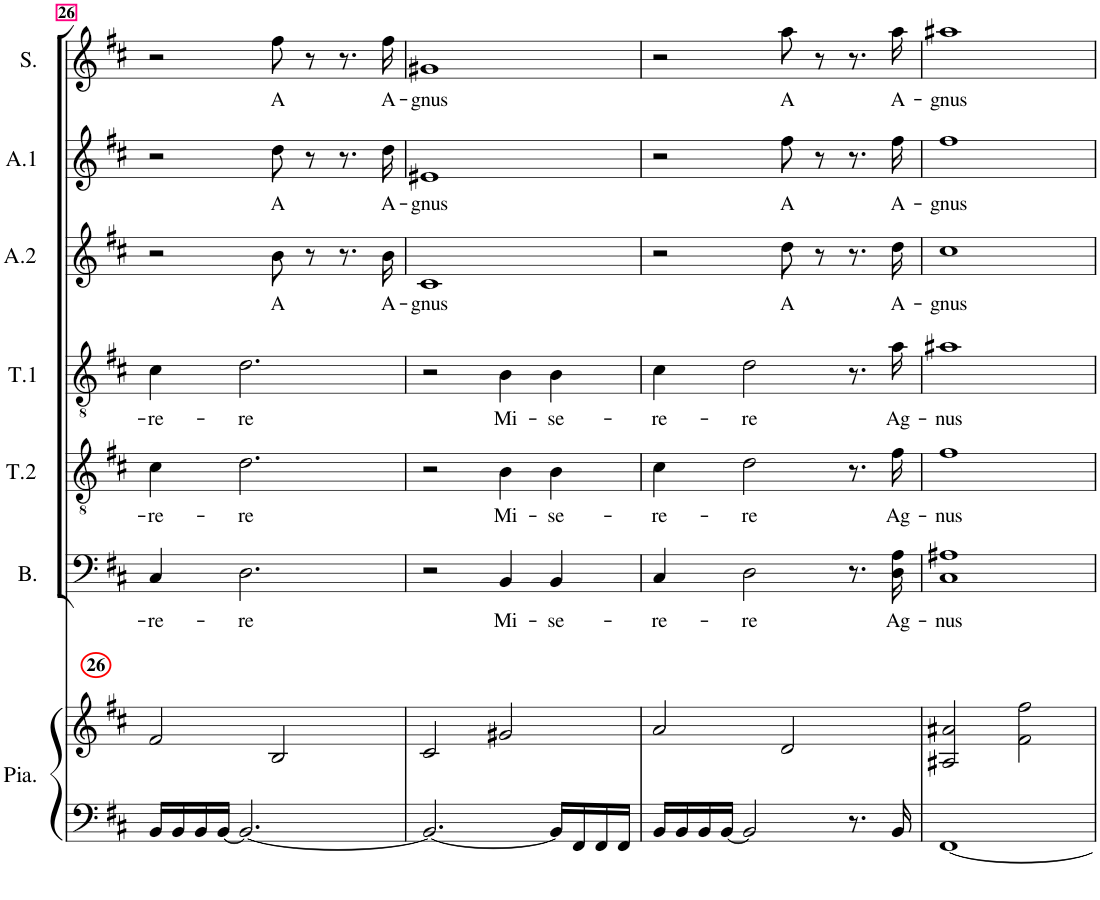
**kern	**kern	**kern	**text	**kern	**text	**kern	**text	**kern	**text	**kern	**text	**kern	**text
*part7	*part7	*part6	*part6	*part5	*part5	*part4	*part4	*part3	*part3	*part2	*part2	*part1	*part1
*staff8	*staff7	*staff6	*staff6	*staff5	*staff5	*staff4	*staff4	*staff3	*staff3	*staff2	*staff2	*staff1	*staff1
*I"Piano	*	*I"Basse	*	*I"Ténor 2	*	*I"Ténor 1	*	*I"Alto 2	*	*I"Alto 1	*	*I"Soprano	*
*I'Pia.	*	*I'B.	*	*I'T.2	*	*I'T.1	*	*I'A.2	*	*I'A.1	*	*I'S.	*
!!LO:PB:g=z
*clefF4	*clefG2	*clefF4	*	*clefGv2	*	*clefGv2	*	*clefG2	*	*clefG2	*	*clefG2	*
*k[f#c#]	*k[f#c#]	*k[f#c#]	*	*k[f#c#]	*	*k[f#c#]	*	*k[f#c#]	*	*k[f#c#]	*	*k[f#c#]	*
*M4/4	*M4/4	*M4/4	*	*M4/4	*	*M4/4	*	*M4/4	*	*M4/4	*	*M4/4	*
=26	=26	=26	=26	=26	=26	=26	=26	=26	=26	=26	=26	=26	=26
!	!LO:TX:a:B:t=26	!	!	!	!	!	!	!	!	!	!	!	!
!	!	!	!LO:LY:b	!	!LO:LY:b	!	!LO:LY:b	!	!	!	!	!	!
16BB/LL	2f#/	4C#/	-re-	4c#\	-re-	4c#\	-re-	2r	.	2r	.	2r	.
16BB/	.	.	.	.	.	.	.	.	.	.	.	.	.
16BB/	.	.	.	.	.	.	.	.	.	.	.	.	.
[16BB/JJ	.	.	.	.	.	.	.	.	.	.	.	.	.
!	!	!	!LO:LY:b	!	!LO:LY:b	!	!LO:LY:b	!	!	!	!	!	!
2.BB/_	.	2.D\	-re	2.d\	-re	2.d\	-re	.	.	.	.	.	.
!	!	!	!	!	!	!	!	!	!LO:LY:b	!	!LO:LY:b	!	!LO:LY:b
.	2B/	.	.	.	.	.	.	8b\	A	8dd\	A	8ff#\	A
.	.	.	.	.	.	.	.	8r	.	8r	.	8r	.
.	.	.	.	.	.	.	.	8.r	.	8.r	.	8.r	.
!	!	!	!	!	!	!	!	!	!LO:LY:b	!	!LO:LY:b	!	!LO:LY:b
.	.	.	.	.	.	.	.	16b\	A-	16dd\	A-	16ff#\	A-
=27	=27	=27	=27	=27	=27	=27	=27	=27	=27	=27	=27	=27	=27
!	!	!	!	!	!	!	!	!	!LO:LY:b	!	!LO:LY:b	!	!LO:LY:b
2.BB/_	2c#/	2r	.	2r	.	2r	.	1c#	-gnus	1e#X	-gnus	1g#X	-gnus
!	!	!	!LO:LY:b	!	!LO:LY:b	!	!LO:LY:b	!	!	!	!	!	!
.	2g#X/	4BB/	Mi-	4B\	Mi-	4B\	Mi-	.	.	.	.	.	.
!	!	!	!LO:LY:b	!	!LO:LY:b	!	!LO:LY:b	!	!	!	!	!	!
16BB/LL]	.	4BB/	-se-	4B\	-se-	4B\	-se-	.	.	.	.	.	.
16FF#/	.	.	.	.	.	.	.	.	.	.	.	.	.
16FF#/	.	.	.	.	.	.	.	.	.	.	.	.	.
16FF#/JJ	.	.	.	.	.	.	.	.	.	.	.	.	.
=28	=28	=28	=28	=28	=28	=28	=28	=28	=28	=28	=28	=28	=28
!	!	!	!LO:LY:b	!	!LO:LY:b	!	!LO:LY:b	!	!	!	!	!	!
16BB/LL	2a/	4C#/	-re-	4c#\	-re-	4c#\	-re-	2r	.	2r	.	2r	.
16BB/	.	.	.	.	.	.	.	.	.	.	.	.	.
16BB/	.	.	.	.	.	.	.	.	.	.	.	.	.
[16BB/JJ	.	.	.	.	.	.	.	.	.	.	.	.	.
!	!	!	!LO:LY:b	!	!LO:LY:b	!	!LO:LY:b	!	!	!	!	!	!
2BB/]	.	2D\	-re	2d\	-re	2d\	-re	.	.	.	.	.	.
!	!	!	!	!	!	!	!	!	!LO:LY:b	!	!LO:LY:b	!	!LO:LY:b
.	2d/	.	.	.	.	.	.	8dd\	A	8ff#\	A	8aa\	A
.	.	.	.	.	.	.	.	8r	.	8r	.	8r	.
8.r	.	8.r	.	8.r	.	8.r	.	8.r	.	8.r	.	8.r	.
!	!	!	!LO:LY:b	!	!LO:LY:b	!	!LO:LY:b	!	!LO:LY:b	!	!LO:LY:b	!	!LO:LY:b
16BB/	.	16D\ 16A\	Ag-	16f#\	Ag-	16a\	Ag-	16dd\	A-	16ff#\	A-	16aa\	A-
=29	=29	=29	=29	=29	=29	=29	=29	=29	=29	=29	=29	=29	=29
!	!	!	!LO:LY:b	!	!LO:LY:b	!	!LO:LY:b	!	!LO:LY:b	!	!LO:LY:b	!	!LO:LY:b
[1FF#	2A#X/ 2a#X/	1C# 1A#X	-nus	1f#	-nus	1a#X	-nus	1cc#	-gnus	1ff#	-gnus	1aa#X	-gnus
.	2f#\ 2ff#\	.	.	.	.	.	.	.	.	.	.	.	.
=	=	=	=	=	=	=	=	=	=	=	=	=	=
*-	*-	*-	*-	*-	*-	*-	*-	*-	*-	*-	*-	*-	*-
